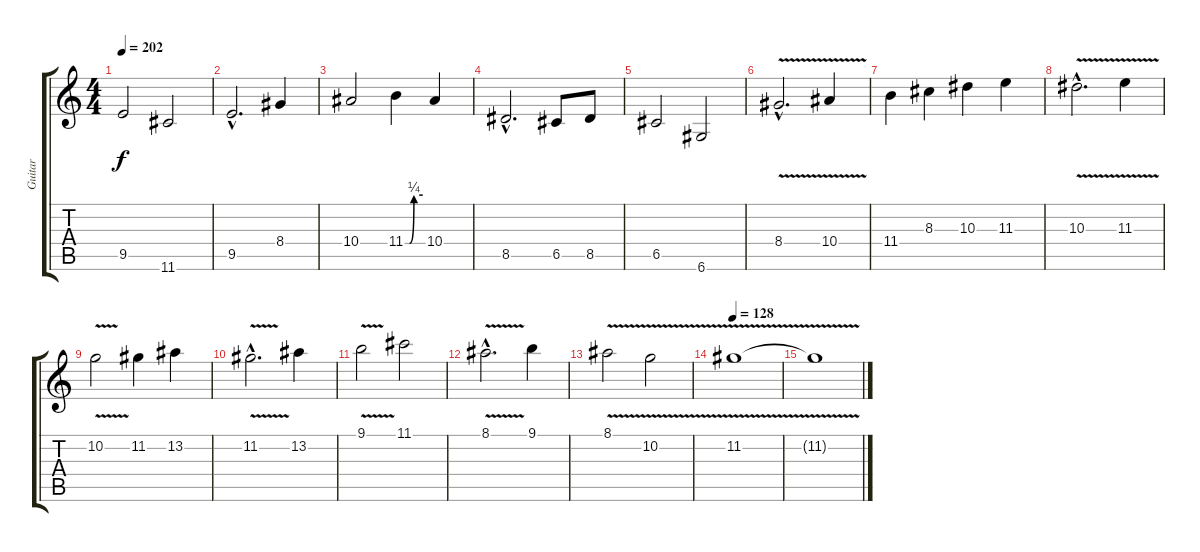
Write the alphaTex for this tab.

\track ("Guitar " "Guitar ") {instrument overdrivenguitar}
\staff {score tabs}
\tuning (D4 A3 F3 C3 G2 D2) {hide}
\ts (4 4)
\tempo 202
\clef g2
\ks c
9.5.2{dy f} 11.6.2 |
9.5{hac}.2{d} 8.4.4 |
10.4.2 11.4{be (custom 0 0 15 0 30 1 60 1)}.4 10.4.4 |
8.5{hac}.2{d} 6.5.8 8.5.8 |
6.5.2 6.6.2 |
8.4{v hac}.2{d} 10.4{v}.4 |
11.4.4 8.3.4 10.3.4 11.3.4 |
10.3{v hac}.2{d} 11.3{v}.4 |
10.2{v}.2 11.2.4 13.2.4 |
11.2{v hac}.2{d} 13.2.4 |
9.1{v}.2 11.1.2 |
8.1{v hac}.2{d} 9.1.4 |
8.1{v}.2 10.2{v}.2 |
\tempo 128
11.2{v}.1{volume 1} |
11.2{t}.1
